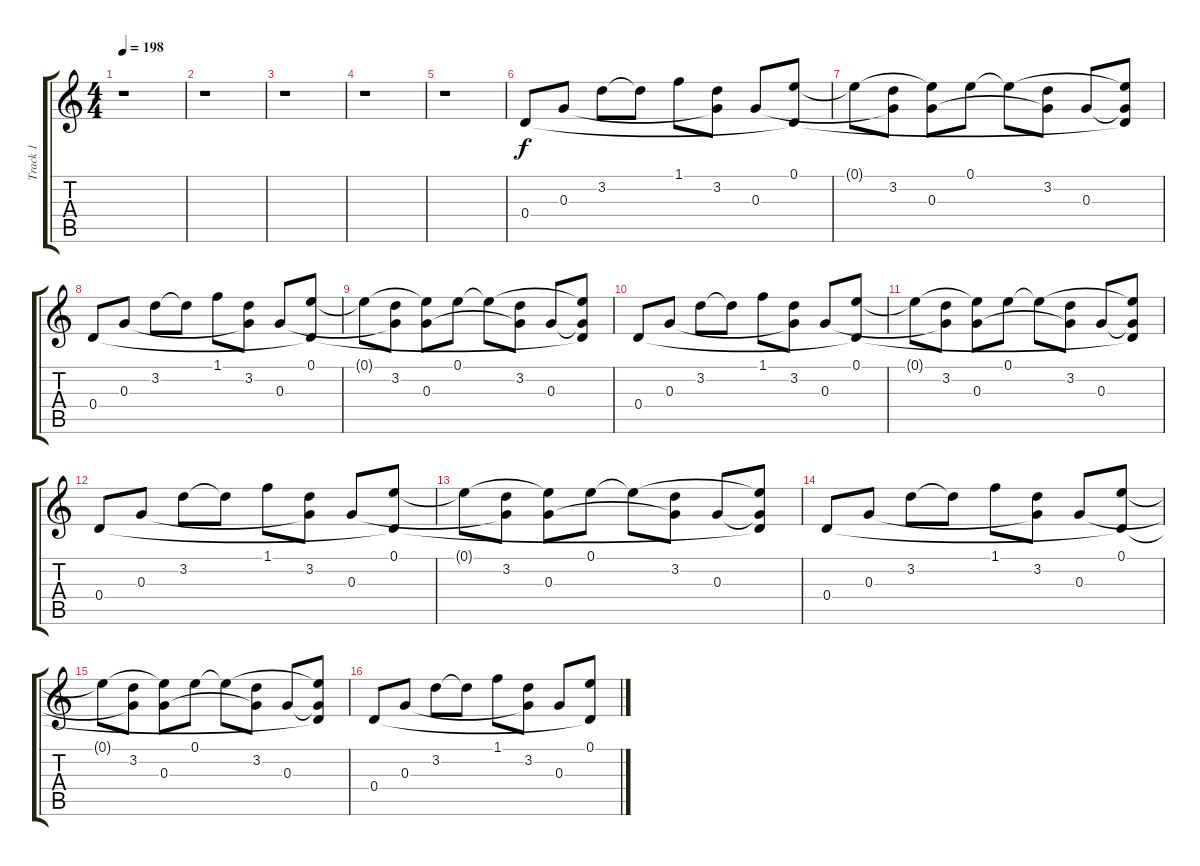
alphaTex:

\track ("Track 1" "Track 1") {instrument electricguitarclean}
\staff {score tabs}
\tuning (E4 B3 G3 D3 A2 E2) {hide}
\ts (4 4)
\tempo 198
\clef g2
\ks c
r.1{dy f} |
r.1 |
r.1 |
r.1 |
r.1 |
0.4.8 0.3.8 3.2.8 3.2{t}.8 1.1.8 (3.2 0.3{t}).8 0.3.8 (0.1 0.4{t}).8 |
0.1{t}.8 (3.2 0.3{t}).8 (0.1{t} 0.3).8 0.1.8 0.1{t}.8 (3.2 0.3{t}).8 0.3.8 (0.1{t} 0.3{t} 0.4{t}).8 |
0.4.8 0.3.8 3.2.8 3.2{t}.8 1.1.8 (3.2 0.3{t}).8 0.3.8 (0.1 0.4{t}).8 |
0.1{t}.8 (3.2 0.3{t}).8 (0.1{t} 0.3).8 0.1.8 0.1{t}.8 (3.2 0.3{t}).8 0.3.8 (0.1{t} 0.3{t} 0.4{t}).8 |
0.4.8 0.3.8 3.2.8 3.2{t}.8 1.1.8 (3.2 0.3{t}).8 0.3.8 (0.1 0.4{t}).8 |
0.1{t}.8 (3.2 0.3{t}).8 (0.1{t} 0.3).8 0.1.8 0.1{t}.8 (3.2 0.3{t}).8 0.3.8 (0.1{t} 0.3{t} 0.4{t}).8 |
0.4.8 0.3.8 3.2.8 3.2{t}.8 1.1.8 (3.2 0.3{t}).8 0.3.8 (0.1 0.4{t}).8 |
0.1{t}.8 (3.2 0.3{t}).8 (0.1{t} 0.3).8 0.1.8 0.1{t}.8 (3.2 0.3{t}).8 0.3.8 (0.1{t} 0.3{t} 0.4{t}).8 |
0.4.8 0.3.8 3.2.8 3.2{t}.8 1.1.8 (3.2 0.3{t}).8 0.3.8 (0.1 0.4{t}).8 |
0.1{t}.8 (3.2 0.3{t}).8 (0.1{t} 0.3).8 0.1.8 0.1{t}.8 (3.2 0.3{t}).8 0.3.8 (0.1{t} 0.3{t} 0.4{t}).8 |
0.4.8 0.3.8 3.2.8 3.2{t}.8 1.1.8 (3.2 0.3{t}).8 0.3.8 (0.1 0.4{t}).8
